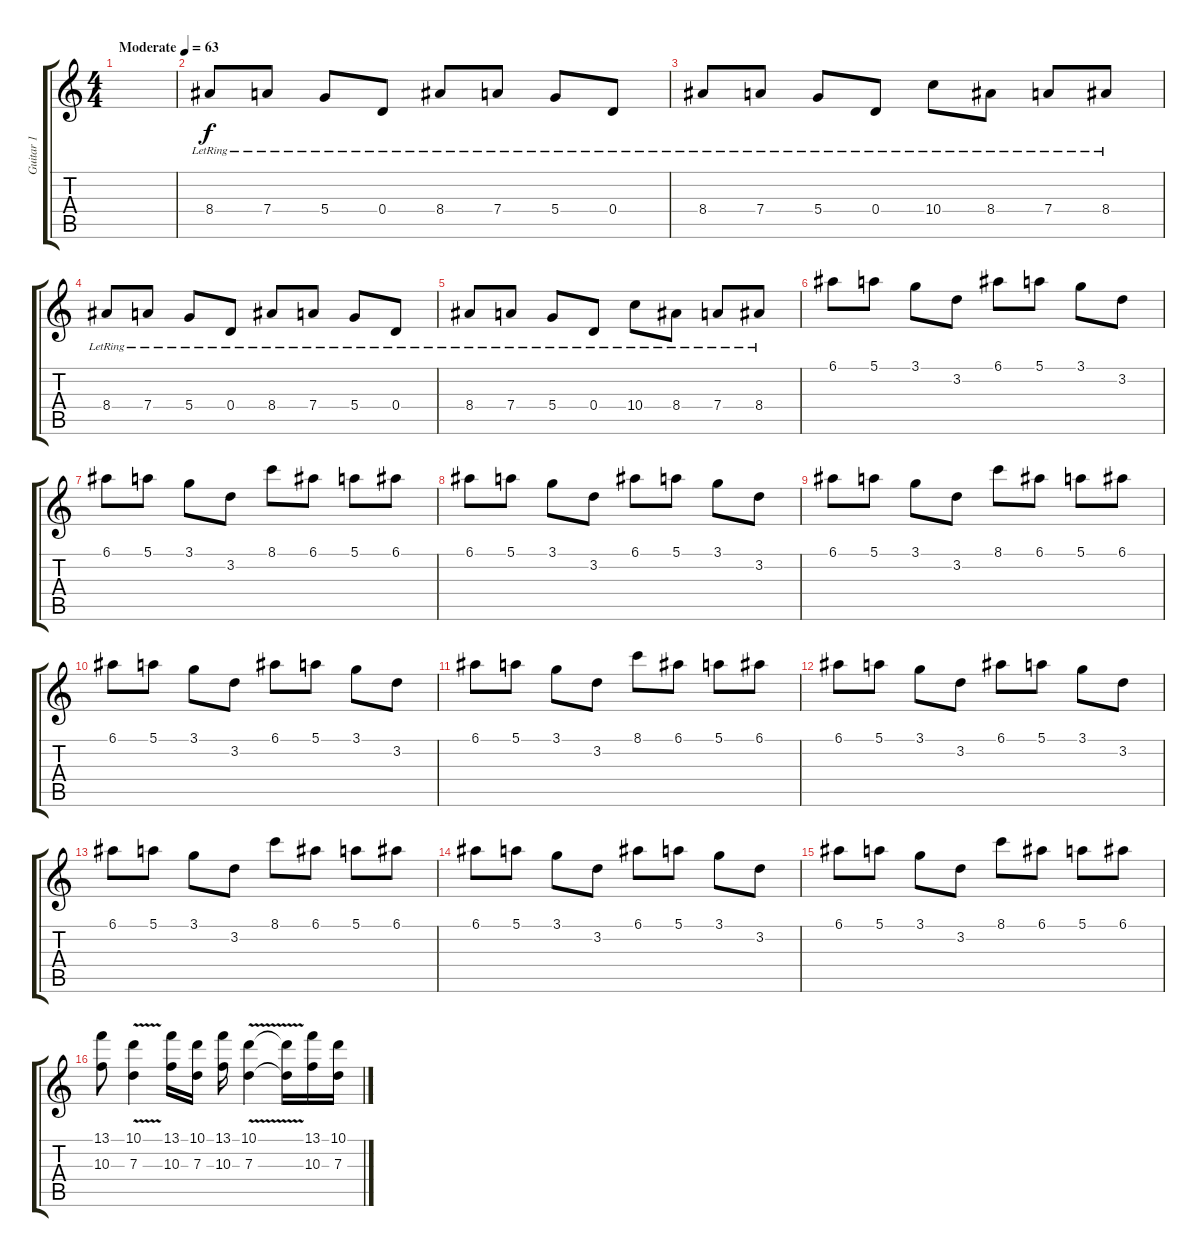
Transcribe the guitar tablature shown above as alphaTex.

\track ("Guitar 1" "Guitar 1") {instrument acousticguitarsteel}
\staff {score tabs}
\tuning (E4 B3 G3 D3 A2 D2) {hide}
\ts (4 4)
\tempo (63 "Moderate")
\clef g2
\ks c
|
8.4{lr}.8 7.4{lr}.8 5.4{lr}.8 0.4{lr}.8 8.4{lr}.8 7.4{lr}.8 5.4{lr}.8 0.4{lr}.8 |
8.4{lr}.8 7.4{lr}.8 5.4{lr}.8 0.4{lr}.8 10.4{lr}.8 8.4{lr}.8 7.4{lr}.8 8.4{lr}.8 |
8.4{lr}.8 7.4{lr}.8 5.4{lr}.8 0.4{lr}.8 8.4{lr}.8 7.4{lr}.8 5.4{lr}.8 0.4{lr}.8 |
8.4{lr}.8 7.4{lr}.8 5.4{lr}.8 0.4{lr}.8 10.4{lr}.8 8.4{lr}.8 7.4{lr}.8 8.4{lr}.8 |
6.1.8{instrument distortionguitar} 5.1.8 3.1.8 3.2.8 6.1.8 5.1.8 3.1.8 3.2.8 |
6.1.8 5.1.8 3.1.8 3.2.8 8.1.8 6.1.8 5.1.8 6.1.8 |
6.1.8{instrument distortionguitar} 5.1.8 3.1.8 3.2.8 6.1.8 5.1.8 3.1.8 3.2.8 |
6.1.8 5.1.8 3.1.8 3.2.8 8.1.8 6.1.8 5.1.8 6.1.8 |
6.1.8{instrument distortionguitar} 5.1.8 3.1.8 3.2.8 6.1.8 5.1.8 3.1.8 3.2.8 |
6.1.8 5.1.8 3.1.8 3.2.8 8.1.8 6.1.8 5.1.8 6.1.8 |
6.1.8{instrument distortionguitar} 5.1.8 3.1.8 3.2.8 6.1.8 5.1.8 3.1.8 3.2.8 |
6.1.8 5.1.8 3.1.8 3.2.8 8.1.8 6.1.8 5.1.8 6.1.8 |
6.1.8{instrument distortionguitar} 5.1.8 3.1.8 3.2.8 6.1.8 5.1.8 3.1.8 3.2.8 |
6.1.8 5.1.8 3.1.8 3.2.8 8.1.8 6.1.8 5.1.8 6.1.8 |
(13.1 10.3).8 (10.1{v} 7.3).4 (13.1 10.3).16 (10.1 7.3).16 (13.1 10.3).16 (10.1{v} 7.3).4 (10.1{t} 7.3{t}).16 (13.1 10.3).16 (10.1 7.3).16
